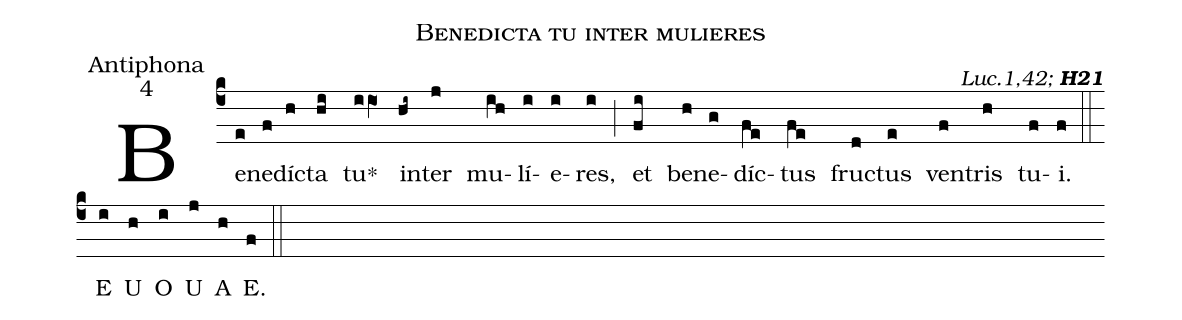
name:Benedicta tu inter mulieres;
office-part:Antiphona;
mode:4;
commentary:{\itshape\mdseries Luc.1,42;\/} {\bfseries H21};
%%
(c4) Be(e)ne(f)dí(h)cta(hi) tu<sp>*</sp>(iiO1) in(hi~)ter(j) mu(ih)lí(i)e(i)res,(i) (;)
et(fi) be(h)ne(g)díc(fe)tus(fe) fruc(d)tus(e) ven(f)tris(h) tu(f)i.(f) (::)
<eu> E(i) U(h) O(i) U(j) A(h) E.(f) </eu> (::)
